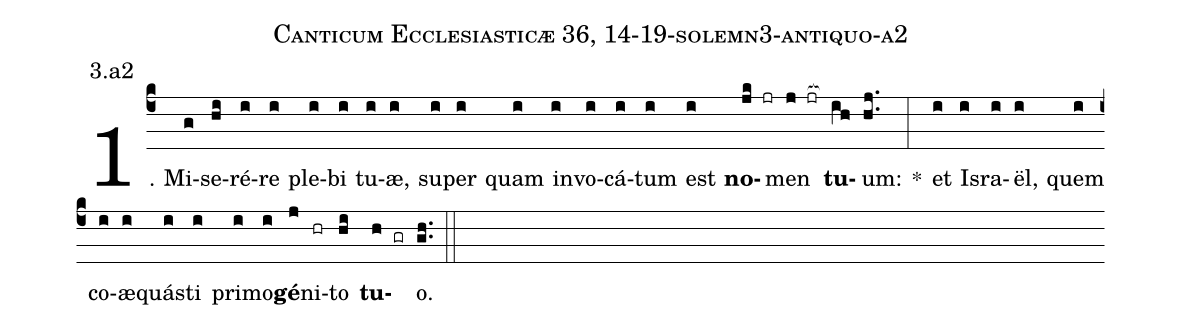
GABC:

name: Canticum Ecclesiasticæ 36, 14-19-solemn3-antiquo-a2;
annotation: 3.a2;
%%
(c4)1. Mi(g)se(hi)ré(i)re(i) ple(i)bi(i) tu(i)æ,(i) su(i)per(i) quam(i) in(i)vo(i)cá(i)tum(i) est(i) <b>no</b>(jk jr)men(j jr[ocb:1{]) <b>tu</b>(ih[ocb:0}])um:(hj..) *(:) et(i) Is(i)ra(i)ël,(i) quem(i) co(i)æ(i)quás(i)ti(i) pri(i)mo(i)<b>gé</b>(j)ni(hr)to(hi) <b>tu</b>(h gr)o.(gh..) (::)
